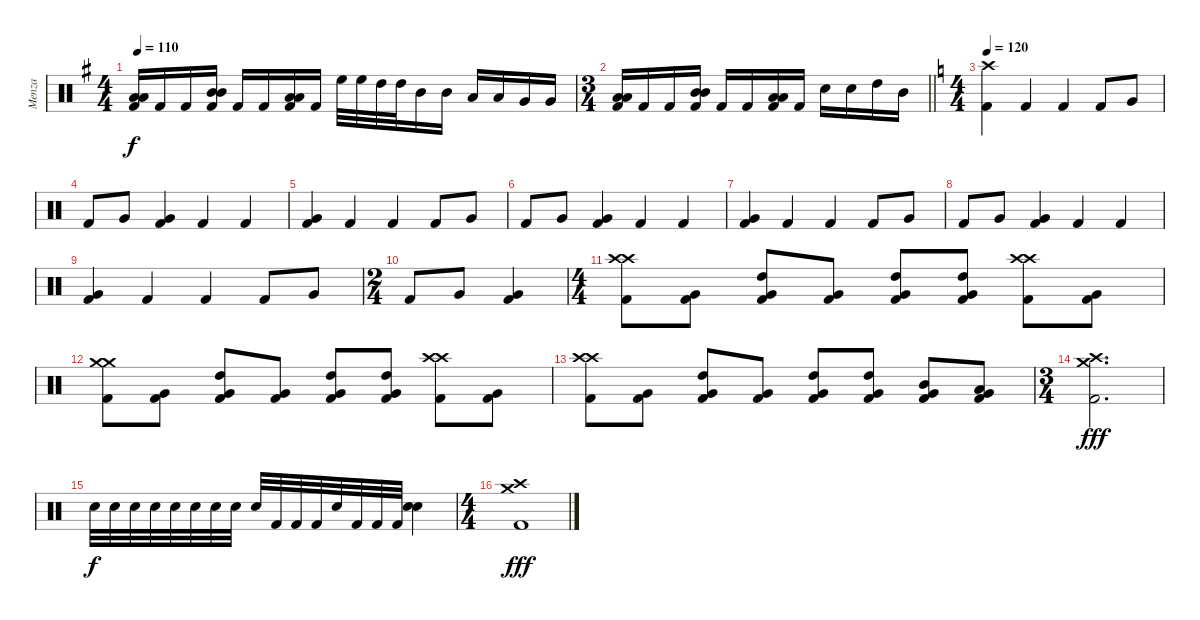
\track ("Menza" "Menza") {instrument percussion}
\staff {score}
\articulation defaults
\ts (4 4)
\tempo 110
\clef neutral
\ks g
("Low Tom (hit)" "Low Tom (hit)" "Kick (hit) 2").16{dy f} "Kick (hit) 2".16 "Kick (hit) 2".16 ("Mid Tom (hit)" "Mid Tom (hit)" "Kick (hit) 2").16 "Kick (hit) 2".16 "Kick (hit) 2".16 ("Low Tom (hit)" "Low Tom (hit)" "Kick (hit) 2").16 "Kick (hit) 2".16 "High Floor Tom (hit)".32 "High Floor Tom (hit)".32 "High Tom (hit)".32 "High Tom (hit)".32 "Mid Tom (hit)".16 "Mid Tom (hit)".16 "Low Tom (hit)".16 "Low Tom (hit)".16 "Very Low Tom (hit)".16 "Very Low Tom (hit)".16 |
\ts (3 4)
\barLineRight lightlight
("Low Tom (hit)" "Low Tom (hit)" "Kick (hit) 2").16 "Kick (hit) 2".16 "Kick (hit) 2".16 ("Mid Tom (hit)" "Mid Tom (hit)" "Kick (hit) 2").16 "Kick (hit) 2".16 "Kick (hit) 2".16 ("Low Tom (hit)" "Low Tom (hit)" "Kick (hit) 2").16 "Kick (hit) 2".16 "Snare (hit) 2".16 "Snare (hit) 2".16 "High Tom (hit)".16 "Mid Tom (hit)".16 |
\ts (4 4)
\tempo 120
\ks c
("Crash high (hit)" "Kick (hit) 2").4 "Kick (hit) 2".4 "Kick (hit) 2".4 "Kick (hit) 2".8 "Very Low Tom (hit)".8 |
"Kick (hit) 2".8 "Very Low Tom (hit)".8 ("Very Low Tom (hit)" "Kick (hit) 2").4 "Kick (hit) 2".4 "Kick (hit) 2".4 |
("Very Low Tom (hit)" "Kick (hit) 2").4 "Kick (hit) 2".4 "Kick (hit) 2".4 "Kick (hit) 2".8 "Very Low Tom (hit)".8 |
"Kick (hit) 2".8 "Very Low Tom (hit)".8 ("Very Low Tom (hit)" "Kick (hit) 2").4 "Kick (hit) 2".4 "Kick (hit) 2".4 |
("Very Low Tom (hit)" "Kick (hit) 2").4 "Kick (hit) 2".4 "Kick (hit) 2".4 "Kick (hit) 2".8 "Very Low Tom (hit)".8 |
"Kick (hit) 2".8 "Very Low Tom (hit)".8 ("Very Low Tom (hit)" "Kick (hit) 2").4 "Kick (hit) 2".4 "Kick (hit) 2".4 |
("Very Low Tom (hit)" "Kick (hit) 2").4 "Kick (hit) 2".4 "Kick (hit) 2".4 "Kick (hit) 2".8 "Very Low Tom (hit)".8 |
\ts (2 4)
"Kick (hit) 2".8 "Very Low Tom (hit)".8 ("Very Low Tom (hit)" "Kick (hit) 2").4 |
\ts (4 4)
("Crash high (hit)" "Crash high (hit)" "Kick (hit) 2").8 ("Very Low Tom (hit)" "Kick (hit) 2").8 ("High Tom (hit)" "Very Low Tom (hit)" "Kick (hit) 2").8 ("Very Low Tom (hit)" "Kick (hit) 2").8 ("High Tom (hit)" "Very Low Tom (hit)" "Kick (hit) 2").8 ("High Tom (hit)" "Very Low Tom (hit)" "Kick (hit) 2").8 ("Crash high (hit)" "Crash high (hit)" "Kick (hit) 2").8 ("Very Low Tom (hit)" "Kick (hit) 2").8 |
("Crash medium (hit)" "Crash medium (hit)" "Kick (hit) 2").8 ("Very Low Tom (hit)" "Kick (hit) 2").8 ("High Tom (hit)" "Very Low Tom (hit)" "Kick (hit) 2").8 ("Very Low Tom (hit)" "Kick (hit) 2").8 ("High Tom (hit)" "Very Low Tom (hit)" "Kick (hit) 2").8 ("High Tom (hit)" "Very Low Tom (hit)" "Kick (hit) 2").8 ("Crash high (hit)" "Crash high (hit)" "Kick (hit) 2").8 ("Very Low Tom (hit)" "Kick (hit) 2").8 |
("Crash high (hit)" "Crash high (hit)" "Kick (hit) 2").8 ("Very Low Tom (hit)" "Kick (hit) 2").8 ("High Tom (hit)" "Very Low Tom (hit)" "Kick (hit) 2").8 ("Very Low Tom (hit)" "Kick (hit) 2").8 ("High Tom (hit)" "Very Low Tom (hit)" "Kick (hit) 2").8 ("High Tom (hit)" "Very Low Tom (hit)" "Kick (hit) 2").8 ("Mid Tom (hit)" "Very Low Tom (hit)" "Kick (hit) 2").8 ("Low Tom (hit)" "Very Low Tom (hit)" "Kick (hit) 2").8 |
\ts (3 4)
("Crash medium (hit)" "Crash high (hit)" "Kick (hit) 2").2{d dy fff} |
"Snare (hit) 2".32{dy f} "Snare (hit) 2".32 "Snare (hit) 2".32 "Snare (hit) 2".32 "Snare (hit) 2".32 "Snare (hit) 2".32 "Snare (hit) 2".32 "Snare (hit) 2".32 "Snare (hit) 2".32 "Kick (hit) 2".32 "Kick (hit) 2".32 "Kick (hit) 2".32 "Snare (hit) 2".32 "Kick (hit) 2".32 "Kick (hit) 2".32 "Kick (hit) 2".32 ("Snare (hit) 2" "Snare (hit) 2").4 |
\ts (4 4)
("Crash medium (hit)" "Crash high (hit)" "Kick (hit) 2").1{dy fff}
